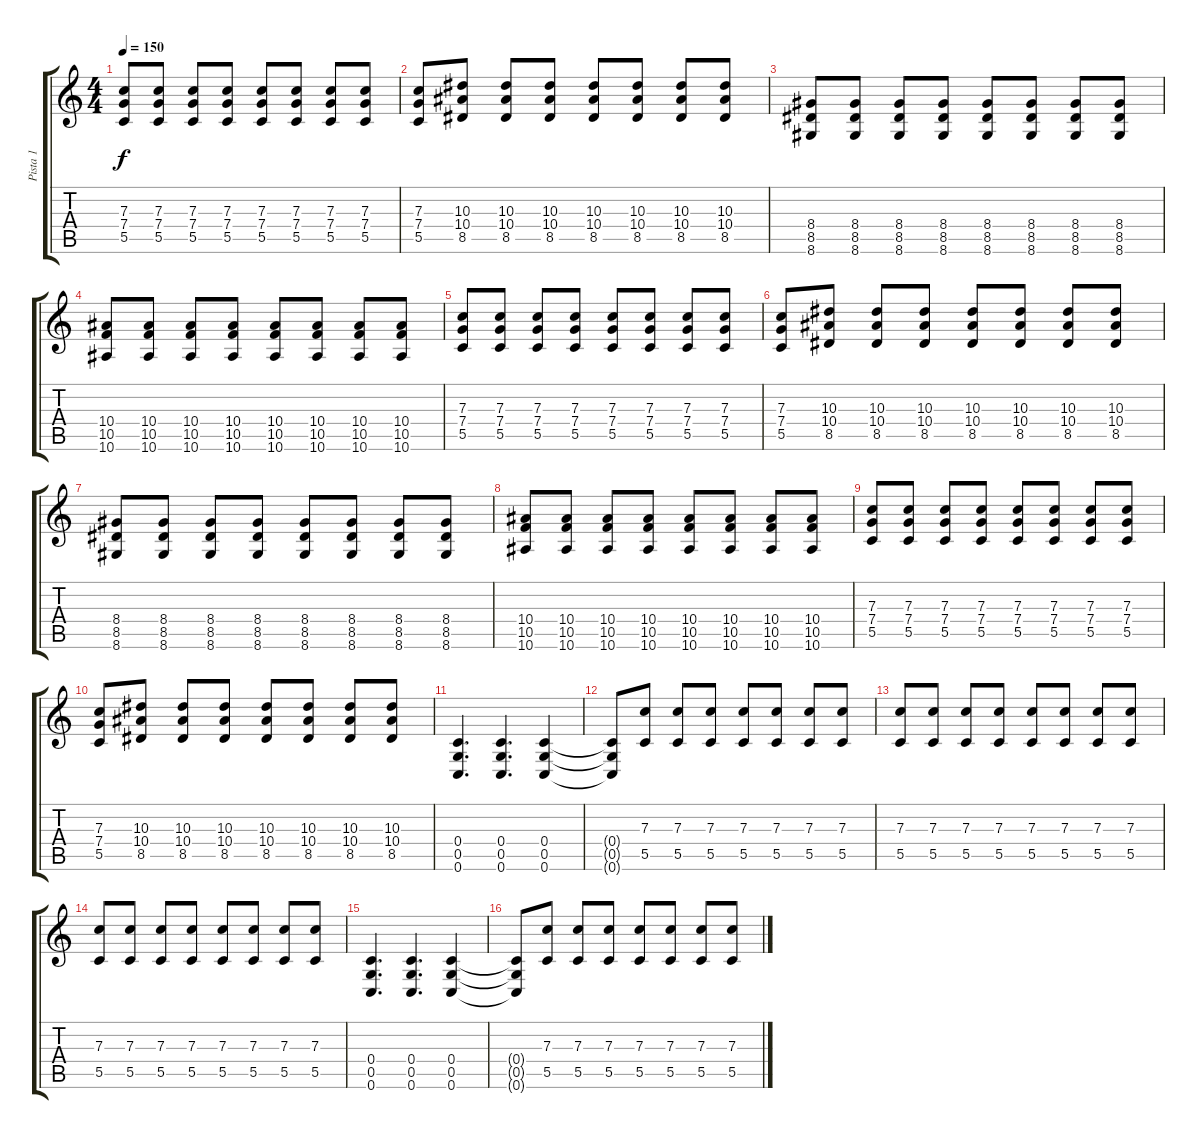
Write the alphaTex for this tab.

\track ("Pista 1" "Pista 1") {instrument distortionguitar}
\staff {score tabs}
\tuning (D4 A3 F3 C3 G2 C2) {hide}
\ts (4 4)
\tempo 150
\clef g2
\ks c
(7.3 7.4 5.5).8{dy f} (7.3 7.4 5.5).8 (7.3 7.4 5.5).8 (7.3 7.4 5.5).8 (7.3 7.4 5.5).8 (7.3 7.4 5.5).8 (7.3 7.4 5.5).8 (7.3 7.4 5.5).8 |
(7.3 7.4 5.5).8 (10.3 10.4 8.5).8 (10.3 10.4 8.5).8 (10.3 10.4 8.5).8 (10.3 10.4 8.5).8 (10.3 10.4 8.5).8 (10.3 10.4 8.5).8 (10.3 10.4 8.5).8 |
(8.4 8.5 8.6).8 (8.4 8.5 8.6).8 (8.4 8.5 8.6).8 (8.4 8.5 8.6).8 (8.4 8.5 8.6).8 (8.4 8.5 8.6).8 (8.4 8.5 8.6).8 (8.4 8.5 8.6).8 |
(10.4 10.5 10.6).8 (10.4 10.5 10.6).8 (10.4 10.5 10.6).8 (10.4 10.5 10.6).8 (10.4 10.5 10.6).8 (10.4 10.5 10.6).8 (10.4 10.5 10.6).8 (10.4 10.5 10.6).8 |
(7.3 7.4 5.5).8 (7.3 7.4 5.5).8 (7.3 7.4 5.5).8 (7.3 7.4 5.5).8 (7.3 7.4 5.5).8 (7.3 7.4 5.5).8 (7.3 7.4 5.5).8 (7.3 7.4 5.5).8 |
(7.3 7.4 5.5).8 (10.3 10.4 8.5).8 (10.3 10.4 8.5).8 (10.3 10.4 8.5).8 (10.3 10.4 8.5).8 (10.3 10.4 8.5).8 (10.3 10.4 8.5).8 (10.3 10.4 8.5).8 |
(8.4 8.5 8.6).8 (8.4 8.5 8.6).8 (8.4 8.5 8.6).8 (8.4 8.5 8.6).8 (8.4 8.5 8.6).8 (8.4 8.5 8.6).8 (8.4 8.5 8.6).8 (8.4 8.5 8.6).8 |
(10.4 10.5 10.6).8 (10.4 10.5 10.6).8 (10.4 10.5 10.6).8 (10.4 10.5 10.6).8 (10.4 10.5 10.6).8 (10.4 10.5 10.6).8 (10.4 10.5 10.6).8 (10.4 10.5 10.6).8 |
(7.3 7.4 5.5).8 (7.3 7.4 5.5).8 (7.3 7.4 5.5).8 (7.3 7.4 5.5).8 (7.3 7.4 5.5).8 (7.3 7.4 5.5).8 (7.3 7.4 5.5).8 (7.3 7.4 5.5).8 |
(7.3 7.4 5.5).8 (10.3 10.4 8.5).8 (10.3 10.4 8.5).8 (10.3 10.4 8.5).8 (10.3 10.4 8.5).8 (10.3 10.4 8.5).8 (10.3 10.4 8.5).8 (10.3 10.4 8.5).8 |
(0.4 0.5 0.6).4{d} (0.4 0.5 0.6).4{d} (0.4 0.5 0.6).4 |
(0.4{t} 0.5{t} 0.6{t}).8 (7.3 5.5).8 (7.3 5.5).8 (7.3 5.5).8 (7.3 5.5).8 (7.3 5.5).8 (7.3 5.5).8 (7.3 5.5).8 |
(7.3 5.5).8 (7.3 5.5).8 (7.3 5.5).8 (7.3 5.5).8 (7.3 5.5).8 (7.3 5.5).8 (7.3 5.5).8 (7.3 5.5).8 |
(7.3 5.5).8 (7.3 5.5).8 (7.3 5.5).8 (7.3 5.5).8 (7.3 5.5).8 (7.3 5.5).8 (7.3 5.5).8 (7.3 5.5).8 |
(0.4 0.5 0.6).4{d} (0.4 0.5 0.6).4{d} (0.4 0.5 0.6).4 |
(0.4{t} 0.5{t} 0.6{t}).8 (7.3 5.5).8 (7.3 5.5).8 (7.3 5.5).8 (7.3 5.5).8 (7.3 5.5).8 (7.3 5.5).8 (7.3 5.5).8
